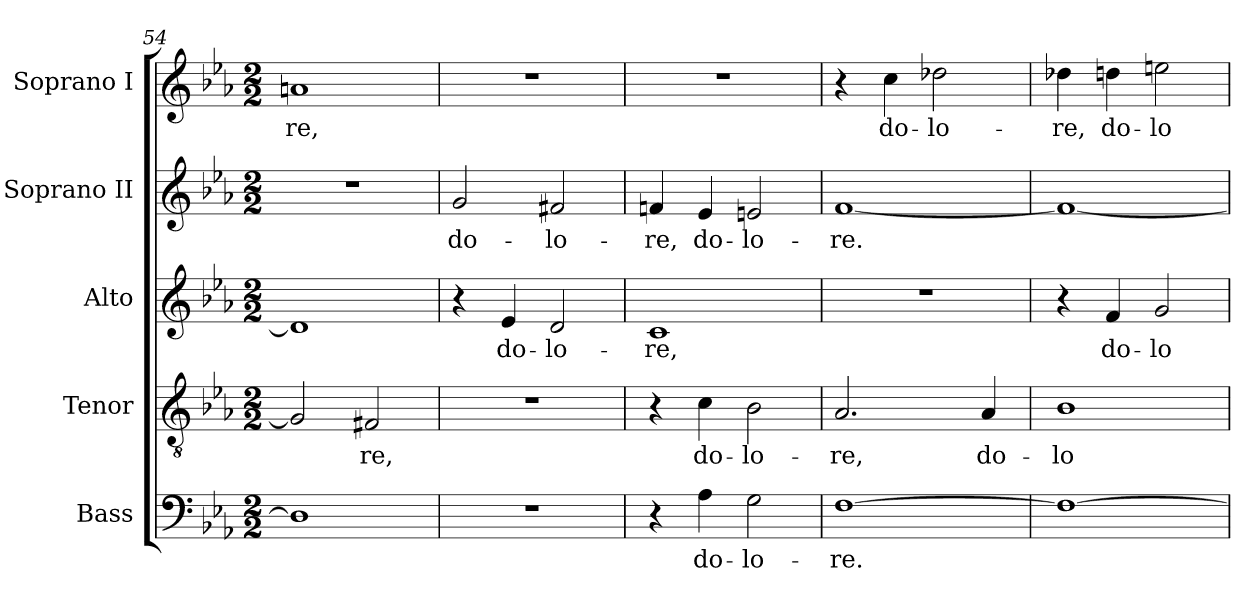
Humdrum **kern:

**kern	**text	**kern	**text	**kern	**text	**kern	**text	**kern	**text
*part5	*part5	*part4	*part4	*part3	*part3	*part2	*part2	*part1	*part1
*staff5	*staff5	*staff4	*staff4	*staff3	*staff3	*staff2	*staff2	*staff1	*staff1
*I"Bass	*	*I"Tenor	*	*I"Alto	*	*I"Soprano II	*	*I"Soprano I	*
*I'B.	*	*I'T.	*	*I'A.	*	*I'S. II	*	*I'S. I	*
*clefF4	*	*clefGv2	*	*clefG2	*	*clefG2	*	*clefG2	*
*	*	*ITrd7c12	*	*	*	*	*	*	*
*k[b-e-a-]	*	*k[b-e-a-]	*	*k[b-e-a-]	*	*k[b-e-a-]	*	*k[b-e-a-]	*
*E-:	*	*E-:	*	*E-:	*	*E-:	*	*E-:	*
*M2/2	*	*M2/2	*	*M2/2	*	*M2/2	*	*M2/2	*
=54	=54	=54	=54	=54	=54	=54	=54	=54	=54
!	!	!	!	!	!	!	!	!	!LO:LY:b:color=#000000
1Di]	.	2GGi/]	.	1di]	.	1r	.	1ani	-re,
!	!	!	!LO:LY:b:color=#000000	!	!	!	!	!	!
.	.	2FF#Xi/	-re,	.	.	.	.	.	.
=55	=55	=55	=55	=55	=55	=55	=55	=55	=55
!	!	!	!	!	!	!	!LO:LY:b:color=#000000	!	!
1r	.	1r	.	4r	.	2gi/	do-	1r	.
!	!	!	!	!	!LO:LY:b:color=#000000	!	!	!	!
.	.	.	.	4e-i/	do-	.	.	.	.
!	!	!	!	!	!LO:LY:b:color=#000000	!	!	!	!
!	!	!	!	!	!	!	!LO:LY:b:color=#000000	!	!
.	.	.	.	2di/	-lo-	2f#Xi/	-lo-	.	.
=56	=56	=56	=56	=56	=56	=56	=56	=56	=56
!	!	!	!	!	!LO:LY:b:color=#000000	!	!	!	!
!	!	!	!	!	!	!	!LO:LY:b:color=#000000	!	!
4r	.	4r	.	1ci	-re,	4fni/	-re,	1r	.
!	!LO:LY:b:color=#000000	!	!	!	!	!	!	!	!
!	!	!	!LO:LY:b:color=#000000	!	!	!	!	!	!
!	!	!	!	!	!	!	!LO:LY:b:color=#000000	!	!
4A-i\	do-	4Ci\	do-	.	.	4e-i/	do-	.	.
!	!LO:LY:b:color=#000000	!	!	!	!	!	!	!	!
!	!	!	!LO:LY:b:color=#000000	!	!	!	!	!	!
!	!	!	!	!	!	!	!LO:LY:b:color=#000000	!	!
2Gi\	-lo-	2BB-i\	-lo-	.	.	2eni/	-lo-	.	.
=57	=57	=57	=57	=57	=57	=57	=57	=57	=57
!	!LO:LY:b:color=#000000	!	!	!	!	!	!	!	!
!	!	!	!LO:LY:b:color=#000000	!	!	!	!	!	!
!	!	!	!	!	!	!	!LO:LY:b:color=#000000	!	!
[>1Fi	-re.	2.AA-i/	-re,	1r	.	[<1fi	-re.	4r	.
!	!	!	!	!	!	!	!	!	!LO:LY:b:color=#000000
.	.	.	.	.	.	.	.	4cci\	do-
!	!	!	!	!	!	!	!	!	!LO:LY:b:color=#000000
.	.	.	.	.	.	.	.	2dd-Xi\	-lo-
!	!	!	!LO:LY:b:color=#000000	!	!	!	!	!	!
.	.	4AA-i/	do-	.	.	.	.	.	.
!!LO:LB:g=z
=58	=58	=58	=58	=58	=58	=58	=58	=58	=58
!	!	!	!LO:LY:b:color=#000000	!	!	!	!	!	!
!	!	!	!	!	!	!	!	!	!LO:LY:b:color=#000000
1Fi_>	.	1BB-i	-lo-	4r	.	1fi_<	.	4dd-Xi\	-re,
!	!	!	!	!	!LO:LY:b:color=#000000	!	!	!	!
!	!	!	!	!	!	!	!	!	!LO:LY:b:color=#000000
.	.	.	.	4fi/	do-	.	.	4ddni\	do-
!	!	!	!	!	!LO:LY:b:color=#000000	!	!	!	!
!	!	!	!	!	!	!	!	!	!LO:LY:b:color=#000000
.	.	.	.	2gi/	-lo-	.	.	2eeni\	-lo-
=	=	=	=	=	=	=	=	=	=
*-	*-	*-	*-	*-	*-	*-	*-	*-	*-
